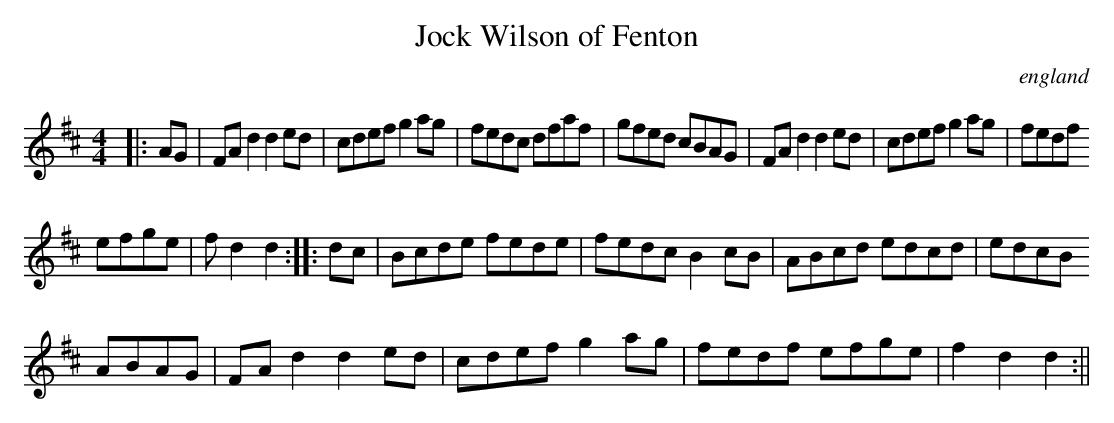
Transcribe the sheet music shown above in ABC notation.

X:1
T:Jock Wilson of Fenton
O:england
M:4/4
L:1/8
K:D
|:AG|FAd2d2ed|cdefg2ag|fedc dfaf|gfed cBAG|FAd2d2ed|cdefg2ag|fedf
efge| f 2d2d2::dc|Bcde fede|fedcB2cB|ABcd edcd|edcB
ABAG|FAd2d2ed|cdef g2ag|fedf efge |f2d2d2:||
